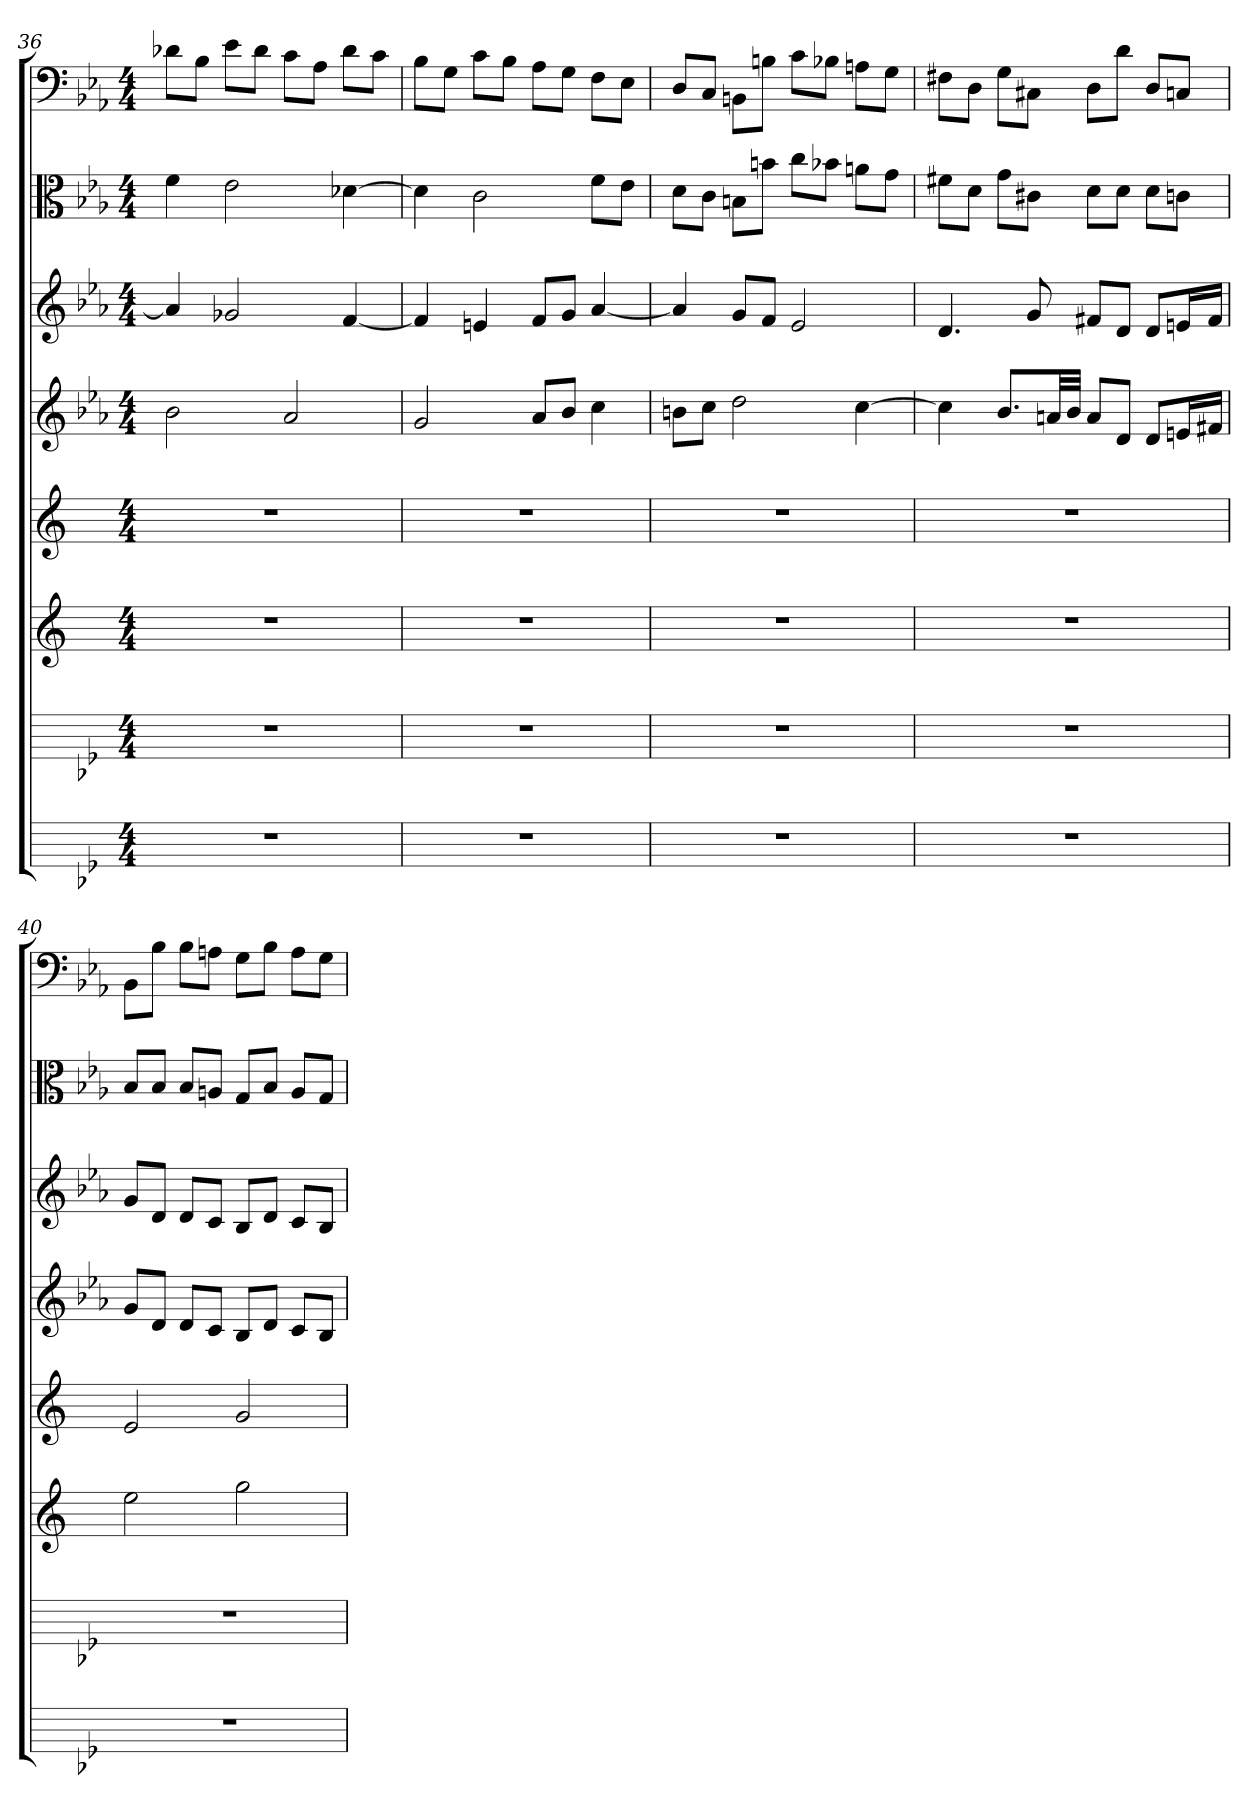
**kern	**kern	**kern	**kern	**kern	**kern	**kern	**kern
*part8	*part7	*part6	*part5	*part4	*part3	*part2	*part1
*staff8	*staff7	*staff6	*staff5	*staff4	*staff3	*staff2	*staff1
*	*	*	*	*	*	*clefC3	*clefF4
*k[b-e-]	*k[b-e-]	*k[]	*k[]	*k[b-e-a-]	*k[b-e-a-]	*k[b-e-a-]	*k[b-e-a-]
*M4/4	*M4/4	*M4/4	*M4/4	*M4/4	*M4/4	*M4/4	*M4/4
=36	=36	=36	=36	=36	=36	=36	=36
1r	1r	1r	1r	2b-	4a-]	4f	8d-X\L
.	.	.	.	.	.	.	8B-\J
.	.	.	.	.	2g-X	2e-	8e-\L
.	.	.	.	.	.	.	8d-\J
.	.	.	.	2a-	.	.	8c\L
.	.	.	.	.	.	.	8A-\J
.	.	.	.	.	[4f	[4d-X	8d-\L
.	.	.	.	.	.	.	8c\J
=37	=37	=37	=37	=37	=37	=37	=37
1r	1r	1r	1r	2g	4f]	4d-]	8B-\L
.	.	.	.	.	.	.	8G\J
.	.	.	.	.	4en	2c	8c\L
.	.	.	.	.	.	.	8B-\J
.	.	.	.	8a-L	8fL	.	8A-\L
.	.	.	.	8b-J	8gJ	.	8G\J
.	.	.	.	4cc	[4a-	8f\L	8F\L
.	.	.	.	.	.	8e-\J	8E-\J
=38	=38	=38	=38	=38	=38	=38	=38
1r	1r	1r	1r	8bnL	4a-]	8d\L	8D/L
.	.	.	.	8ccJ	.	8c\J	8C/J
.	.	.	.	2dd	8gL	8Bn\L	8BBn\L
.	.	.	.	.	8fJ	8bn\J	8Bn\J
.	.	.	.	.	2e-	8cc\L	8c\L
.	.	.	.	.	.	8b-X\J	8B-X\J
.	.	.	.	[4cc	.	8an\L	8An\L
.	.	.	.	.	.	8g\J	8G\J
=39	=39	=39	=39	=39	=39	=39	=39
1r	1r	1r	1r	4cc]	4.d	8f#X\L	8F#X\L
.	.	.	.	.	.	8d\J	8D\J
.	.	.	.	8.b-L	.	8g\L	8G\L
.	.	.	.	.	8g	8c#X\J	8C#X\J
.	.	.	.	32anLL	.	.	.
.	.	.	.	32b-JJJ	.	.	.
.	.	.	.	8aL	8f#XL	8d\L	8D\L
.	.	.	.	8dJ	8dJ	8d\J	8d\J
.	.	.	.	8dL	8dL	8d\L	8D/L
.	.	.	.	16enL	16enL	8cn\J	8Cn/J
.	.	.	.	16f#XJJ	16f#JJ	.	.
=40	=40	=40	=40	=40	=40	=40	=40
1r	1r	2ee	2e	8gL	8gL	8B-/L	8BB-\L
.	.	.	.	8dJ	8dJ	8B-/J	8B-\J
.	.	.	.	8dL	8dL	8B-/L	8B-\L
.	.	.	.	8cJ	8cJ	8An/J	8An\J
.	.	2gg	2g	8B-L	8B-L	8G/L	8G\L
.	.	.	.	8dJ	8dJ	8B-/J	8B-\J
.	.	.	.	8cL	8cL	8A/L	8A\L
.	.	.	.	8B-J	8B-J	8G/J	8G\J
=	=	=	=	=	=	=	=
*-	*-	*-	*-	*-	*-	*-	*-
